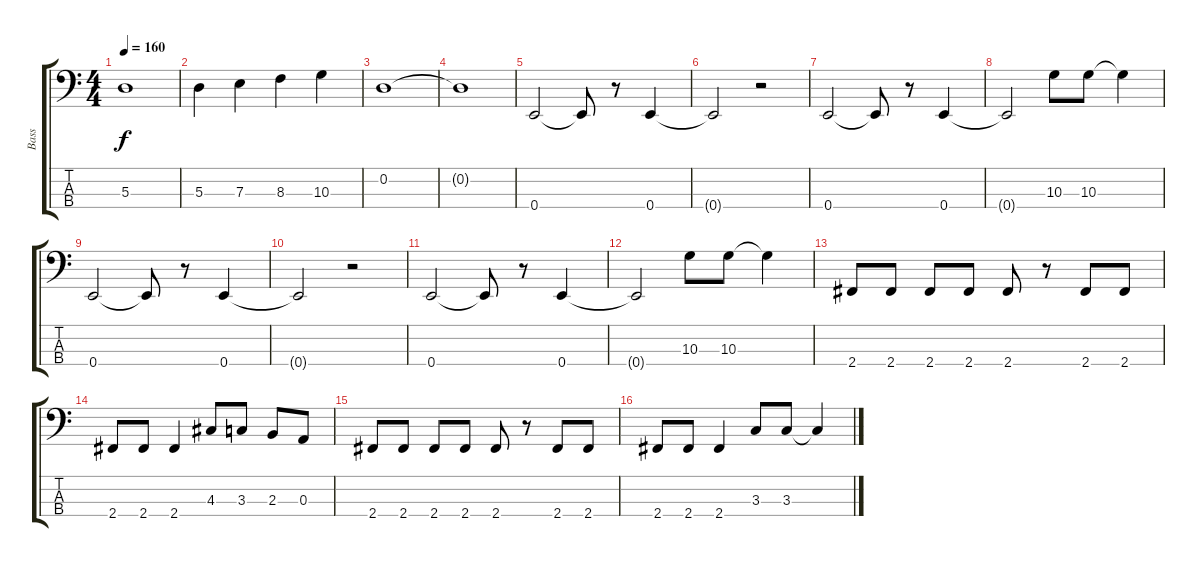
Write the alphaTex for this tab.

\track ("Bass" "Bass") {instrument electricbasspick}
\staff {score tabs}
\tuning (G2 D2 A1 E1) {hide}
\ts (4 4)
\tempo 160
\clef f4
\ks c
5.3.1{dy f} |
5.3.4 7.3.4 8.3.4 10.3.4 |
0.2.1 |
0.2{t}.1 |
0.4.2 0.4{t}.8 r.8 0.4.4 |
0.4{t}.2 r.2 |
0.4.2 0.4{t}.8 r.8 0.4.4 |
0.4{t}.2 10.3.8 10.3.8 10.3{t}.4 |
0.4.2 0.4{t}.8 r.8 0.4.4 |
0.4{t}.2 r.2 |
0.4.2 0.4{t}.8 r.8 0.4.4 |
0.4{t}.2 10.3.8 10.3.8 10.3{t}.4 |
2.4.8 2.4.8 2.4.8 2.4.8 2.4.8 r.8 2.4.8 2.4.8 |
2.4.8 2.4.8 2.4.4 4.3.8 3.3.8 2.3.8 0.3.8 |
2.4.8 2.4.8 2.4.8 2.4.8 2.4.8 r.8 2.4.8 2.4.8 |
2.4.8 2.4.8 2.4.4 3.3.8 3.3.8 3.3{t}.4
